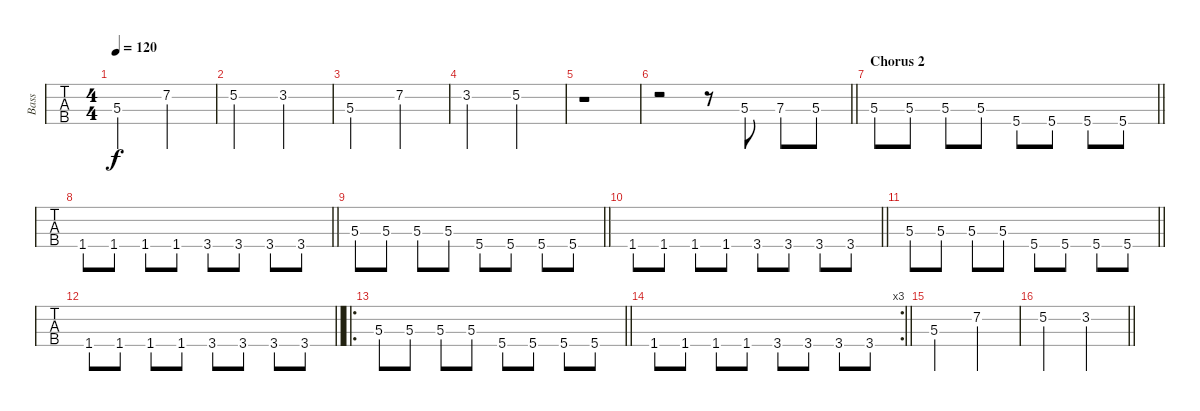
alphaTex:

\track ("Bass" "Bass") {instrument electricbassfinger}
\staff {tabs}
\tuning (G2 D2 A1 E1) {hide}
\ts (4 4)
\tempo 120
\clef f4
\ks c
5.3.2{dy f} 7.2.2 |
5.2.2 3.2.2 |
5.3.2 7.2.2 |
3.2.2 5.2.2 |
r.1 |
\barLineRight lightlight
r.2 r.8 5.3.8 7.3.8 5.3.8 |
\section ("" "Chorus 2")
\barLineRight lightlight
5.3.8 5.3.8 5.3.8 5.3.8 5.4.8 5.4.8 5.4.8 5.4.8 |
\barLineRight lightlight
1.4.8 1.4.8 1.4.8 1.4.8 3.4.8 3.4.8 3.4.8 3.4.8 |
\barLineRight lightlight
5.3.8 5.3.8 5.3.8 5.3.8 5.4.8 5.4.8 5.4.8 5.4.8 |
\barLineRight lightlight
1.4.8 1.4.8 1.4.8 1.4.8 3.4.8 3.4.8 3.4.8 3.4.8 |
\barLineRight lightlight
5.3.8 5.3.8 5.3.8 5.3.8 5.4.8 5.4.8 5.4.8 5.4.8 |
\barLineRight lightlight
1.4.8 1.4.8 1.4.8 1.4.8 3.4.8 3.4.8 3.4.8 3.4.8 |
\ro
\barLineRight lightlight
5.3.8 5.3.8 5.3.8 5.3.8 5.4.8 5.4.8 5.4.8 5.4.8 |
\rc 3
\barLineRight lightlight
1.4.8 1.4.8 1.4.8 1.4.8 3.4.8 3.4.8 3.4.8 3.4.8 |
5.3.2 7.2.2 |
\barLineRight lightlight
5.2.2 3.2.2
